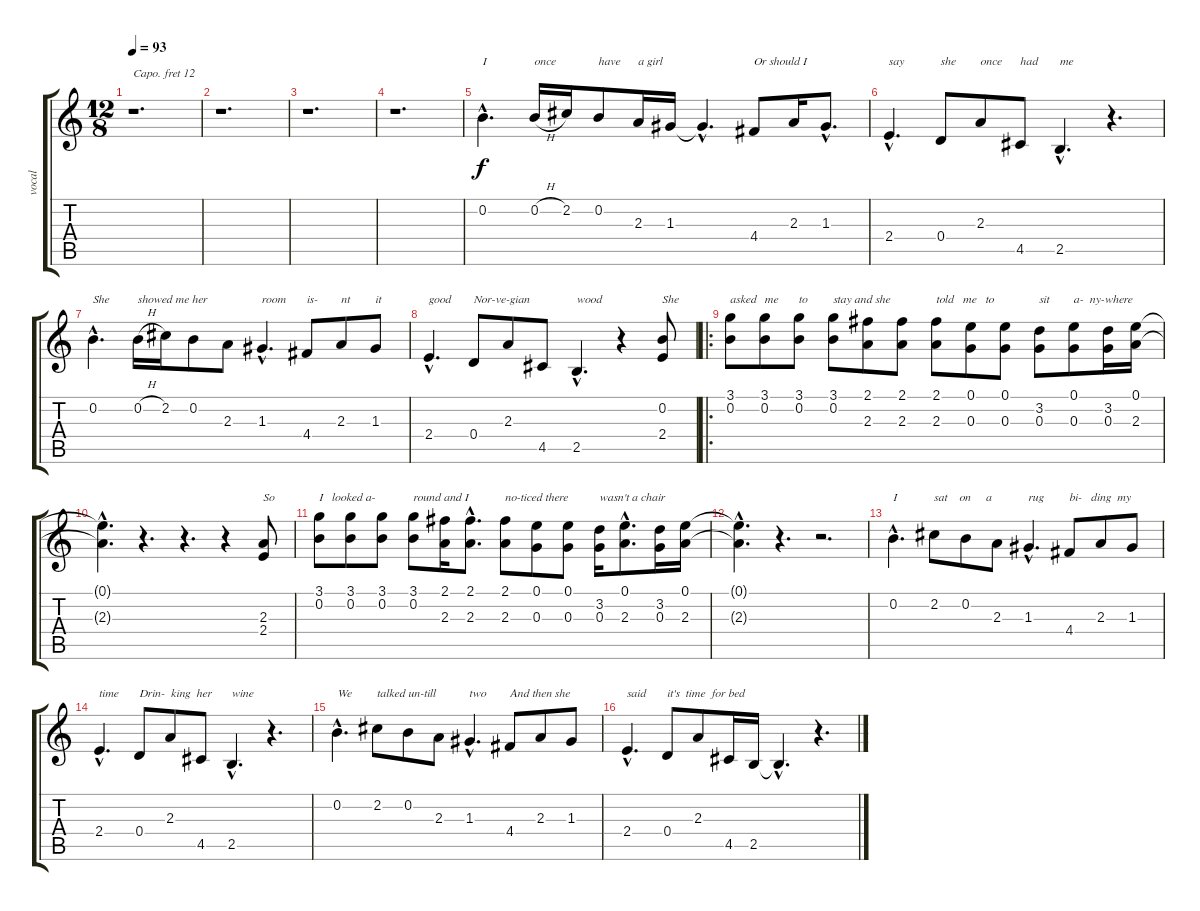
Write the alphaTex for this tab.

\track ("vocal" "vocal") {instrument synthvoice}
\staff {score tabs}
\capo 12
\tuning (E4 B3 G3 D3 A2 E2) {hide}
\ts (12 8)
\tempo 93
\clef g2
\ks c
r.1{d dy f instrument synthvoice} |
r.1{d} |
r.1{d} |
r.1{d} |
0.2{hac}.4{d txt "I"} 0.2{h}.16{txt "once"} 2.2.16 0.2.8{txt "have"} 2.3.16{txt "a girl"} 1.3.16 1.3{hac t}.4{d} 4.4.8{txt "Or should I"} 2.3.16 1.3{hac}.8{d} |
2.4{hac}.4{d txt "say"} 0.4.8{txt "she"} 2.3.8{txt "once"} 4.5.8{txt "had"} 2.5{hac}.4{d txt "me"} r.4{d} |
0.2{hac}.4{d txt "She"} 0.2{h}.16{txt "showed me her"} 2.2.16 0.2.8 2.3.8 1.3{hac}.4{d txt "room"} 4.4.8{txt "is-"} 2.3.8{txt "nt"} 1.3.8{txt "it"} |
2.4{hac}.4{d txt "good"} 0.4.8{txt "Nor-ve-gian"} 2.3.8 4.5.8 2.5{hac}.4{d txt "wood"} r.4 (0.2 2.4).8{txt "She"} |
\ro
(3.1 0.2).8{txt "asked"} (3.1 0.2).8{txt "me"} (3.1 0.2).8{txt "to"} (3.1 0.2).8{txt "stay and she"} (2.1 2.3).8 (2.1 2.3).8 (2.1 2.3).8{txt "told   me   to"} (0.1 0.3).8 (0.1 0.3).8 (3.2 0.3).8{txt "sit"} (0.1 0.3).8{txt "a-  ny-where"} (3.2 0.3).16 (0.1 2.3).16 |
(0.1{hac t} 2.3{hac t}).4{d} r.4{d} r.4{d} r.4 (2.3 2.4).8{txt "So"} |
(3.1 0.2).8{txt "I   looked a-"} (3.1 0.2).8 (3.1 0.2).8 (3.1 0.2).8{txt "round and I"} (2.1 2.3).16 (2.1{hac} 2.3{hac}).8{d} (2.1 2.3).8{txt "no-ticed there"} (0.1 0.3).8 (0.1 0.3).8 (3.2 0.3).16{txt "wasn't a chair"} (0.1{hac} 2.3{hac}).8{d} (3.2 0.3).16 (0.1 2.3).16 |
(0.1{hac t} 2.3{hac t}).4{d} r.4{d} r.2{d} |
0.2{hac}.4{d txt "I"} 2.2.8{txt "sat    on     a"} 0.2.8 2.3.8 1.3{hac}.4{d txt "rug"} 4.4.8{txt "bi-   ding  my"} 2.3.8 1.3.8 |
2.4{hac}.4{d txt "time"} 0.4.8{txt "Drin-  king  her"} 2.3.8 4.5.8 2.5{hac}.4{d txt "wine"} r.4{d} |
0.2{hac}.4{d txt "We"} 2.2.8{txt "talked un-till"} 0.2.8 2.3.8 1.3{hac}.4{d txt "two"} 4.4.8{txt "And then she"} 2.3.8 1.3.8 |
2.4{hac}.4{d txt "said"} 0.4.8{txt "it's  time  for bed"} 2.3.8 4.5.16 2.5.16 2.5{hac t}.4{d} r.4{d}
